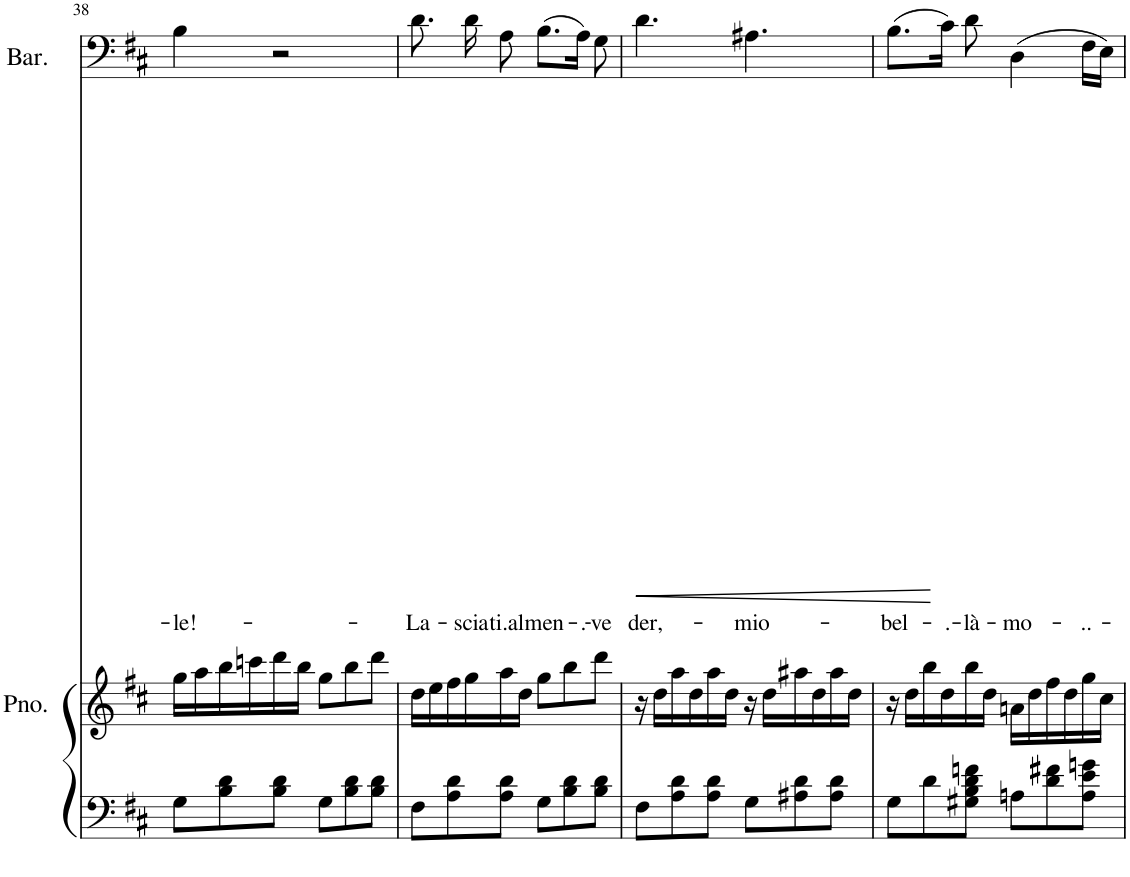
**kern	**kern	**kern	**text	**dynam
*part3	*part2	*part1	*part1	*part1
*staff3	*staff2	*staff1	*staff1	*staff1
*I"Piano	*I"Piano	*I"Baritone	*	*
*I'Pno	*I'Pno.	*I'Bar.	*	*
!!LO:PB:g=z
*clefF4	*clefG2	*clefF4	*	*
*k[f#c#]	*k[f#c#]	*k[f#c#]	*	*
*M6/8	*M6/8	*M6/8	*	*
=38	=38	=38	=38	=38
!	!	!	!LO:LY:b	!
8G\L	16gg\LL	4B\	-le!-	.
.	16aa\	.	.	.
8B\ 8d\	16bb\	.	.	.
.	16cccn\	.	.	.
8B\ 8d\J	16ddd\	2r	.	.
.	16bb\JJ	.	.	.
8G\L	8gg\L	.	.	.
8B\ 8d\	8bb\	.	.	.
8B\ 8d\J	8ddd\J	.	.	.
=39	=39	=39	=39	=39
!	!	!	!LO:LY:b	!
8F#\L	16dd\LL	8.d\	-La-	.
.	16ee\	.	.	.
8A\ 8d\	16ff#\	.	.	.
!	!	!	!LO:LY:b	!
.	16gg\	16d\	-scia-	.
!	!	!	!LO:LY:b	!
8A\ 8d\J	16aa\	8A\	-ti.al-	.
.	16dd\JJ	.	.	.
!	!	!	!LO:LY:b	!
8G\L	8gg\L	(8.B\L	-men-	.
8B\ 8d\	8bb\	.	.	.
!	!	!	!LO:LY:b	!
.	.	16A\Jk)	-.-	.
!	!	!	!LO:LY:b	!
8B\ 8d\J	8ddd\J	8G\	-ve	.
=40	=40	=40	=40	=40
!	!	!	!LO:LY:b	!LO:HP:b
8F#\L	16r	4.d\	der,-	<
.	16dd\LL	.	.	.
8A\ 8d\	16aa\	.	.	.
.	16dd\	.	.	.
8A\ 8d\J	16aa\	.	.	.
.	16dd\JJ	.	.	.
!	!	!	!LO:LY:b	!
8G\L	16r	4.A#X\	-mio-	.
.	16dd\LL	.	.	.
8A#X\ 8d\	16aa#X\	.	.	.
.	16dd\	.	.	.
8A#\ 8d\J	16aa#\	.	.	.
.	16dd\JJ	.	.	.
=41	=41	=41	=41	=41
!	!	!	!LO:LY:b	!
8G\L	16r	(8.B\L	-bel-	.
.	16dd\LL	.	.	.
8d\	16bb\	.	.	.
!	!	!	!LO:LY:b	!
.	16dd\	16c#\Jk)	-.-	[
!	!	!	!LO:LY:b	!
8G#X\ 8B\ 8d\ 8fn\J	16bb\	8d\	-là-	.
.	16dd\JJ	.	.	.
!	!	!	!LO:LY:b	!
8An\L	16an\LL	(4D\	-mo-	.
.	16dd\	.	.	.
8d\ 8f#X\	16ff#\	.	.	.
.	16dd\	.	.	.
!	!	!	!LO:LY:b	!
8A\ 8e\ 8gn\J	16gg\	16F#\LL	-..-	.
.	16cc#\JJ	16E\JJ)	.	.
=	=	=	=	=
*-	*-	*-	*-	*-
